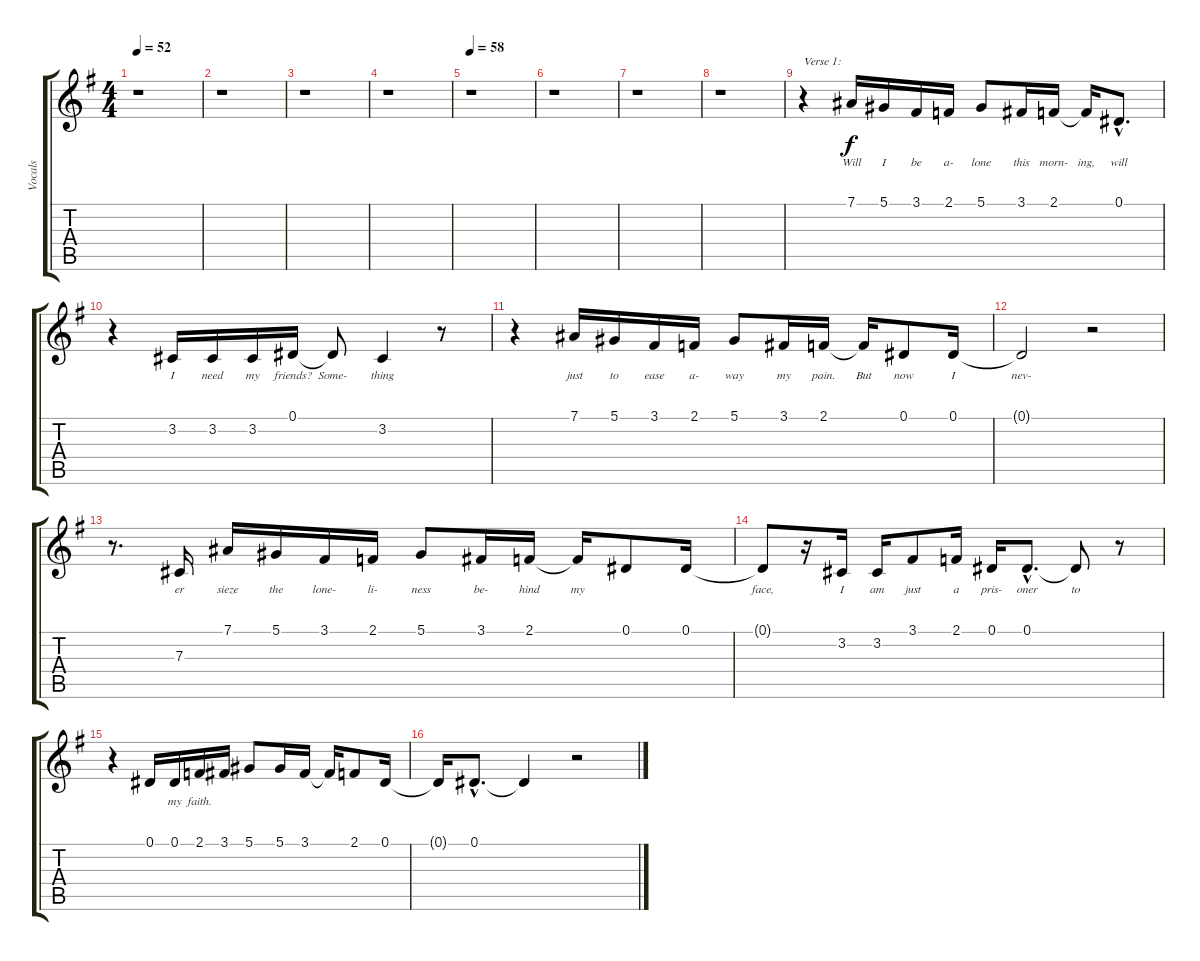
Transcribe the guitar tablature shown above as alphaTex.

\track ("Vocals" "Vocals") {instrument choiraahs}
\staff {score tabs}
\tuning (Eb4 Bb3 Gb3 Db3 Ab2 Eb2) {hide}
\ts (4 4)
\tempo 52
\clef g2
\ks eminor
r.1{dy f instrument choiraahs} |
r.1 |
r.1 |
r.1 |
\tempo 58
r.1 |
r.1 |
r.1 |
r.1 |
r.4{txt "Verse 1:"} 7.1.16{lyrics (0 "Will") lyrics (1 "") lyrics (2 "") lyrics (3 "") lyrics (4 "")} 5.1.16{lyrics (0 "I") lyrics (1 "") lyrics (2 "") lyrics (3 "") lyrics (4 "")} 3.1.16{lyrics (0 "be") lyrics (1 "") lyrics (2 "") lyrics (3 "") lyrics (4 "")} 2.1.16{lyrics (0 "a-") lyrics (1 "") lyrics (2 "") lyrics (3 "") lyrics (4 "")} 5.1.8{lyrics (0 "lone") lyrics (1 "") lyrics (2 "") lyrics (3 "") lyrics (4 "")} 3.1.16{lyrics (0 "this") lyrics (1 "") lyrics (2 "") lyrics (3 "") lyrics (4 "")} 2.1.16{lyrics (0 "morn-") lyrics (1 "") lyrics (2 "") lyrics (3 "") lyrics (4 "")} 2.1{t}.16{lyrics (0 "ing,") lyrics (1 "") lyrics (2 "") lyrics (3 "") lyrics (4 "")} 0.1{hac}.8{d lyrics (0 "will") lyrics (1 "") lyrics (2 "") lyrics (3 "") lyrics (4 "")} |
r.4 3.2.16{lyrics (0 "I") lyrics (1 "") lyrics (2 "") lyrics (3 "") lyrics (4 "")} 3.2.16{lyrics (0 "need") lyrics (1 "") lyrics (2 "") lyrics (3 "") lyrics (4 "")} 3.2.16{lyrics (0 "my") lyrics (1 "") lyrics (2 "") lyrics (3 "") lyrics (4 "")} 0.1.16{lyrics (0 "friends?") lyrics (1 "") lyrics (2 "") lyrics (3 "") lyrics (4 "")} 0.1{t}.8{lyrics (0 "Some-") lyrics (1 "") lyrics (2 "") lyrics (3 "") lyrics (4 "")} 3.2.4{lyrics (0 "thing") lyrics (1 "") lyrics (2 "") lyrics (3 "") lyrics (4 "")} r.8 |
r.4 7.1.16{lyrics (0 "just") lyrics (1 "") lyrics (2 "") lyrics (3 "") lyrics (4 "")} 5.1.16{lyrics (0 "to") lyrics (1 "") lyrics (2 "") lyrics (3 "") lyrics (4 "")} 3.1.16{lyrics (0 "ease") lyrics (1 "") lyrics (2 "") lyrics (3 "") lyrics (4 "")} 2.1.16{lyrics (0 "a-") lyrics (1 "") lyrics (2 "") lyrics (3 "") lyrics (4 "")} 5.1.8{lyrics (0 "way") lyrics (1 "") lyrics (2 "") lyrics (3 "") lyrics (4 "")} 3.1.16{lyrics (0 "my") lyrics (1 "") lyrics (2 "") lyrics (3 "") lyrics (4 "")} 2.1.16{lyrics (0 "pain.") lyrics (1 "") lyrics (2 "") lyrics (3 "") lyrics (4 "")} 2.1{t}.16{lyrics (0 "But") lyrics (1 "") lyrics (2 "") lyrics (3 "") lyrics (4 "")} 0.1.8{lyrics (0 "now") lyrics (1 "") lyrics (2 "") lyrics (3 "") lyrics (4 "")} 0.1.16{lyrics (0 "I") lyrics (1 "") lyrics (2 "") lyrics (3 "") lyrics (4 "")} |
0.1{t}.2{lyrics (0 "nev-") lyrics (1 "") lyrics (2 "") lyrics (3 "") lyrics (4 "")} r.2 |
r.8{d} 7.3.16{lyrics (0 "er") lyrics (1 "") lyrics (2 "") lyrics (3 "") lyrics (4 "")} 7.1.16{lyrics (0 "sieze") lyrics (1 "") lyrics (2 "") lyrics (3 "") lyrics (4 "")} 5.1.16{lyrics (0 "the") lyrics (1 "") lyrics (2 "") lyrics (3 "") lyrics (4 "")} 3.1.16{lyrics (0 "lone-") lyrics (1 "") lyrics (2 "") lyrics (3 "") lyrics (4 "")} 2.1.16{lyrics (0 "li-") lyrics (1 "") lyrics (2 "") lyrics (3 "") lyrics (4 "")} 5.1.8{lyrics (0 "ness") lyrics (1 "") lyrics (2 "") lyrics (3 "") lyrics (4 "")} 3.1.16{lyrics (0 "be-") lyrics (1 "") lyrics (2 "") lyrics (3 "") lyrics (4 "")} 2.1.16{lyrics (0 "hind") lyrics (1 "") lyrics (2 "") lyrics (3 "") lyrics (4 "")} 2.1{t}.16{lyrics (0 "my") lyrics (1 "") lyrics (2 "") lyrics (3 "") lyrics (4 "")} 0.1.8{lyrics (0 "") lyrics (1 "") lyrics (2 "") lyrics (3 "") lyrics (4 "")} 0.1.16{lyrics (0 "") lyrics (1 "") lyrics (2 "") lyrics (3 "") lyrics (4 "")} |
0.1{t}.8{lyrics (0 "face,") lyrics (1 "") lyrics (2 "") lyrics (3 "") lyrics (4 "")} r.16 3.2.16{lyrics (0 "I") lyrics (1 "") lyrics (2 "") lyrics (3 "") lyrics (4 "")} 3.2.16{lyrics (0 "am") lyrics (1 "") lyrics (2 "") lyrics (3 "") lyrics (4 "")} 3.1.8{lyrics (0 "just") lyrics (1 "") lyrics (2 "") lyrics (3 "") lyrics (4 "")} 2.1.16{lyrics (0 "a") lyrics (1 "") lyrics (2 "") lyrics (3 "") lyrics (4 "")} 0.1.16{lyrics (0 "pris-") lyrics (1 "") lyrics (2 "") lyrics (3 "") lyrics (4 "")} 0.1{hac}.8{d lyrics (0 "oner") lyrics (1 "") lyrics (2 "") lyrics (3 "") lyrics (4 "")} 0.1{t}.8{lyrics (0 "to") lyrics (1 "") lyrics (2 "") lyrics (3 "") lyrics (4 "")} r.8 |
r.4 0.1.16{lyrics (0 "") lyrics (1 "") lyrics (2 "") lyrics (3 "") lyrics (4 "")} 0.1.16{lyrics (0 "my") lyrics (1 "") lyrics (2 "") lyrics (3 "") lyrics (4 "")} 2.1.16{lyrics (0 "faith.") lyrics (1 "") lyrics (2 "") lyrics (3 "") lyrics (4 "")} 3.1.16 5.1.8 5.1.16 3.1.16 3.1{t}.16 2.1.8 0.1.16 |
0.1{t}.16 0.1{hac}.8{d} 0.1{t}.4 r.2
